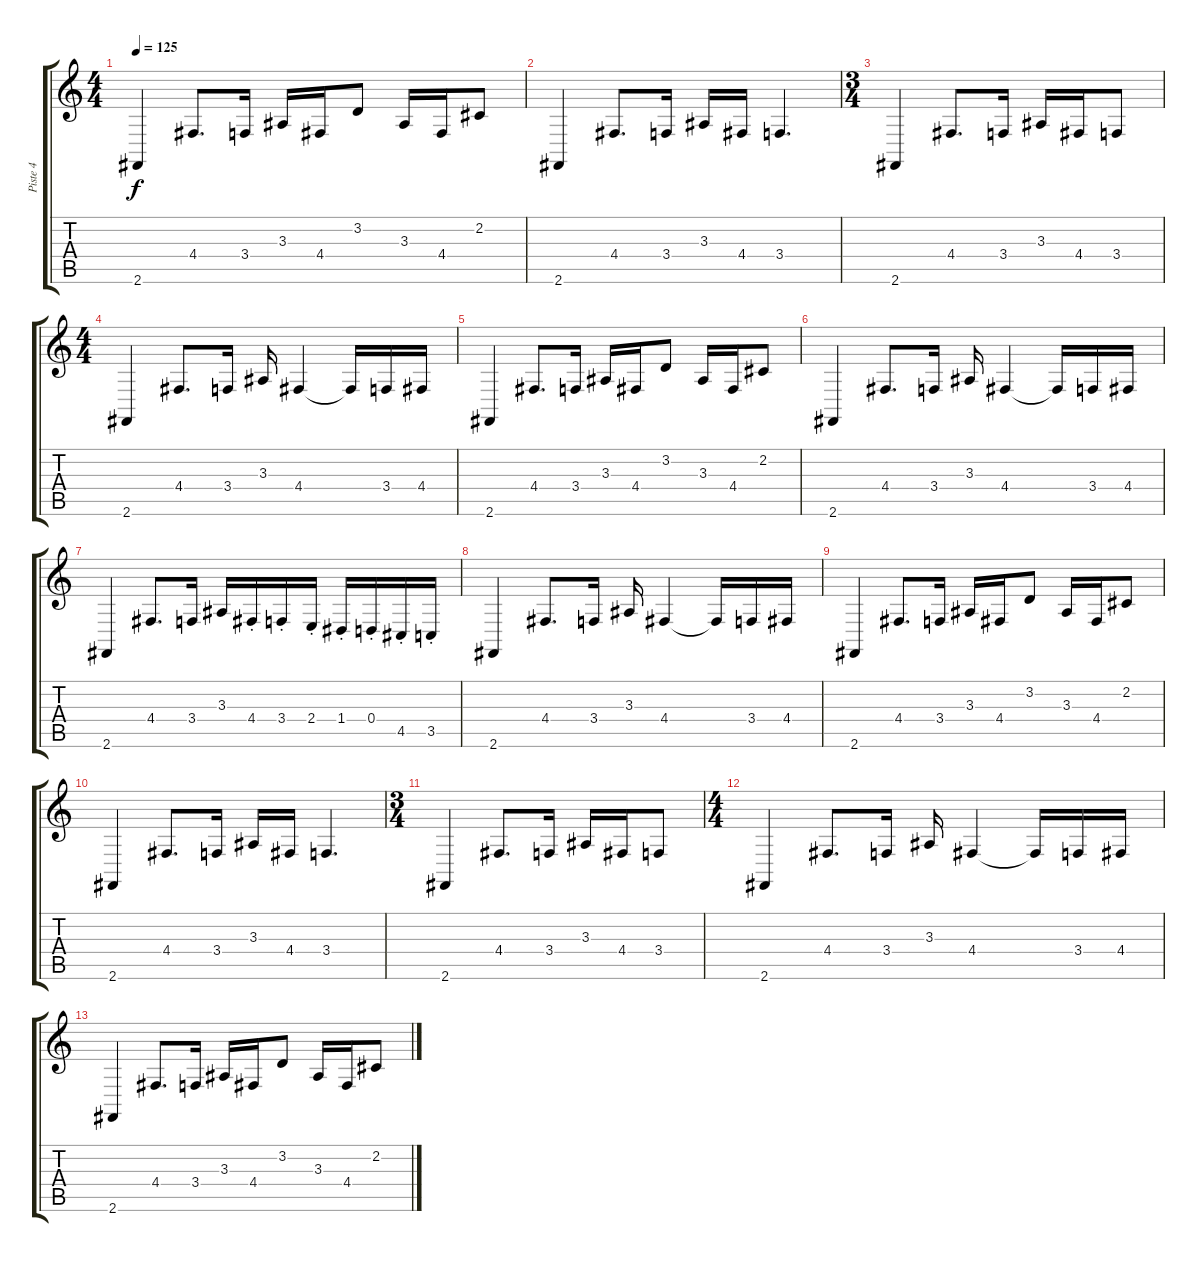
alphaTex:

\track ("Piste 4" "Piste 4") {instrument lead2sawtooth}
\staff {score tabs}
\tuning (E4 B3 G3 D3 A2 E2) {hide}
\ts (4 4)
\tempo 125
\clef g2
\ks c
2.6.4{dy f} 4.4.8{d} 3.4.16 3.3.16 4.4.16 3.2.8 3.3.16 4.4.16 2.2.8 |
2.6.4 4.4.8{d} 3.4.16 3.3.16 4.4.16 3.4.4{d} |
\ts (3 4)
2.6.4 4.4.8{d} 3.4.16 3.3.16 4.4.16 3.4.8 |
\ts (4 4)
2.6.4 4.4.8{d} 3.4.16 3.3.16 4.4.4 4.4{t}.16 3.4.16 4.4.16 |
2.6.4 4.4.8{d} 3.4.16 3.3.16 4.4.16 3.2.8 3.3.16 4.4.16 2.2.8 |
2.6.4 4.4.8{d} 3.4.16 3.3.16 4.4.4 4.4{t}.16 3.4.16 4.4.16 |
2.6.4 4.4.8{d} 3.4.16 3.3.16 4.4{st}.16 3.4{st}.16 2.4{st}.16 1.4{st}.16 0.4{st}.16 4.5{st}.16 3.5{st}.16 |
2.6.4 4.4.8{d} 3.4.16 3.3.16 4.4.4 4.4{t}.16 3.4.16 4.4.16 |
2.6.4 4.4.8{d} 3.4.16 3.3.16 4.4.16 3.2.8 3.3.16 4.4.16 2.2.8 |
2.6.4 4.4.8{d} 3.4.16 3.3.16 4.4.16 3.4.4{d} |
\ts (3 4)
2.6.4 4.4.8{d} 3.4.16 3.3.16 4.4.16 3.4.8 |
\ts (4 4)
2.6.4 4.4.8{d} 3.4.16 3.3.16 4.4.4 4.4{t}.16 3.4.16 4.4.16 |
2.6.4 4.4.8{d} 3.4.16 3.3.16 4.4.16 3.2.8 3.3.16 4.4.16 2.2.8
